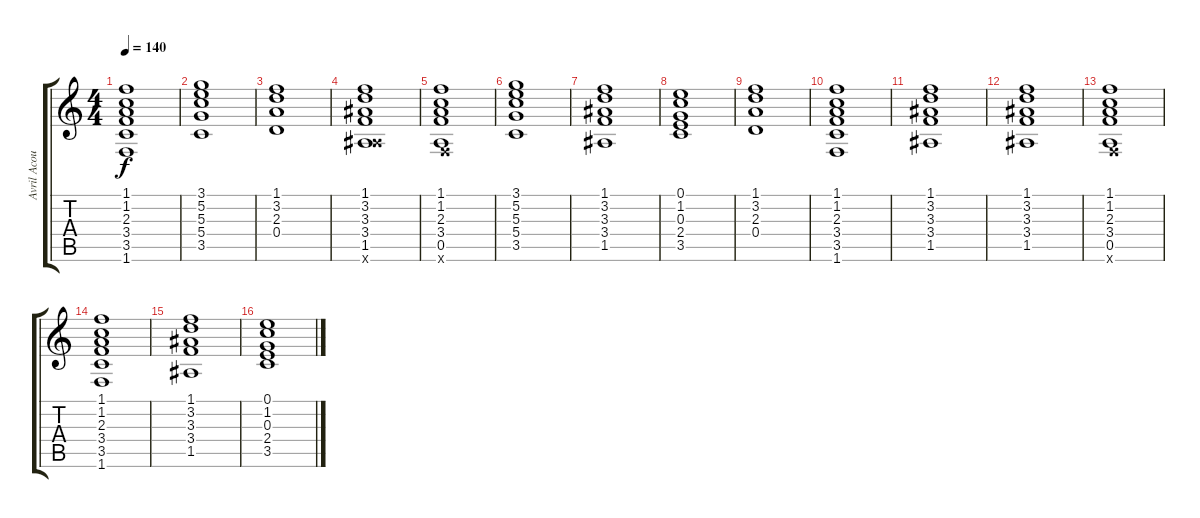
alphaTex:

\track ("Avril Acoustic Guitar" "Avril Acou") {instrument acousticguitarsteel}
\staff {score tabs}
\tuning (E4 B3 G3 D3 A2 E2) {hide}
\ts (4 4)
\tempo 140
\clef g2
\ks c
(1.1 1.2 2.3 3.4 3.5 1.6).1{dy f} |
(3.1 5.2 5.3 5.4 3.5).1 |
(1.1 3.2 2.3 0.4).1 |
(1.1 3.2 3.3 3.4 1.5 6.6{x}).1 |
(1.1 1.2 2.3 3.4 0.5 1.6{x}).1 |
(3.1 5.2 5.3 5.4 3.5).1 |
(1.1 3.2 3.3 3.4 1.5).1 |
(0.1 1.2 0.3 2.4 3.5).1 |
(1.1 3.2 2.3 0.4).1 |
(1.1 1.2 2.3 3.4 3.5 1.6).1 |
(1.1 3.2 3.3 3.4 1.5).1 |
(1.1 3.2 3.3 3.4 1.5).1 |
(1.1 1.2 2.3 3.4 0.5 1.6{x}).1 |
(1.1 1.2 2.3 3.4 3.5 1.6).1 |
(1.1 3.2 3.3 3.4 1.5).1 |
(0.1 1.2 0.3 2.4 3.5).1
